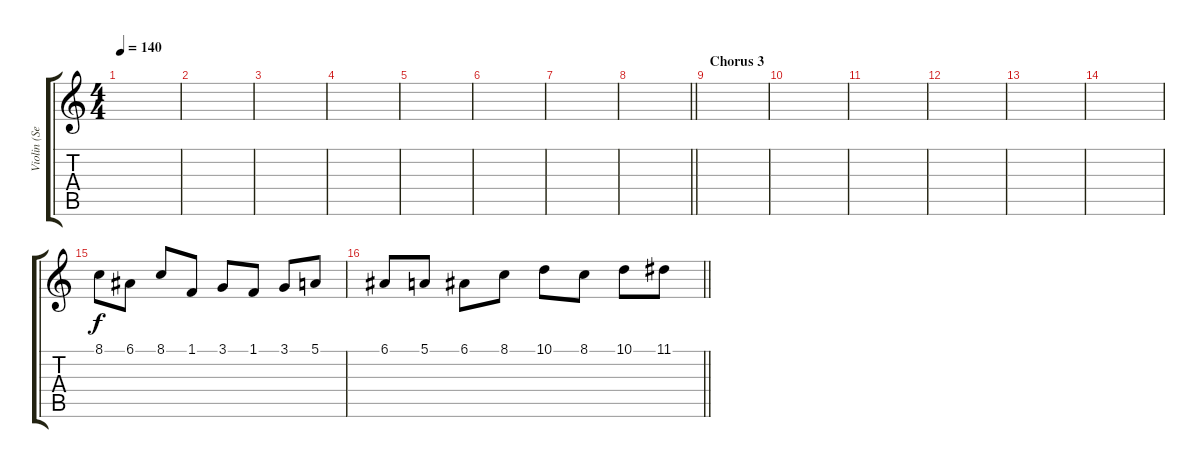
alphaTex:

\track ("Violin (Sean Mackin)" "Violin (Se") {instrument violin}
\staff {score tabs}
\tuning (E4 B3 G3 D3 A2 E2) {hide}
\ts (4 4)
\tempo 140
\clef g2
\ks c
|
|
|
|
|
|
|
\barLineRight lightlight
|
\section ("" "Chorus 3")
|
|
|
|
|
|
8.1.8 6.1.8 8.1.8 1.1.8 3.1.8 1.1.8 3.1.8 5.1.8 |
\barLineRight lightlight
6.1.8 5.1.8 6.1.8 8.1.8 10.1.8 8.1.8 10.1.8 11.1.8
